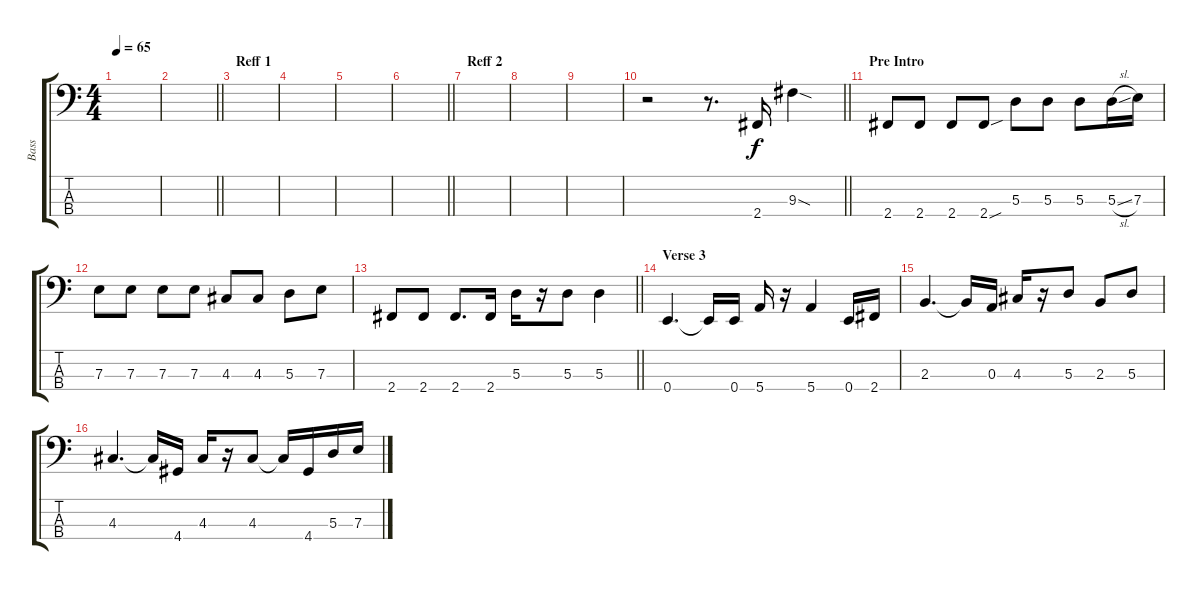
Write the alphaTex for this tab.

\track ("Bass" "Bass") {instrument electricbassfinger}
\staff {score tabs}
\tuning (G2 D2 A1 E1) {hide}
\ts (4 4)
\tempo 65
\clef f4
\ks c
|
\barLineRight lightlight
|
\section ("" "Reff 1")
|
|
|
\barLineRight lightlight
|
\section ("" "Reff 2")
|
|
|
\barLineRight lightlight
r.2 r.8{d} 2.4.16 9.3{sod}.4 |
\section ("" "Pre Intro")
2.4.8 2.4.8 2.4.8 2.4{sou}.8 5.3.8 5.3.8 5.3.8 5.3{sl}.16 7.3.16 |
7.3.8 7.3.8 7.3.8 7.3.8 4.3.8 4.3.8 5.3.8 7.3.8 |
\barLineRight lightlight
2.4.8 2.4.8 2.4.8{d} 2.4.16 5.3.16 r.16 5.3.8 5.3.4 |
\section ("" "Verse 3")
0.4.4{d} 0.4{t}.16 0.4.16 5.4.16 r.16 5.4.4 0.4.16 2.4.16 |
2.3.4{d} 2.3{t}.16 0.3.16 4.3.16 r.16 5.3.8 2.3.8 5.3.8 |
4.3.4{d} 4.3{t}.16 4.4.16 4.3.16 r.16 4.3.8 4.3{t}.16 4.4.16 5.3.16 7.3.16
